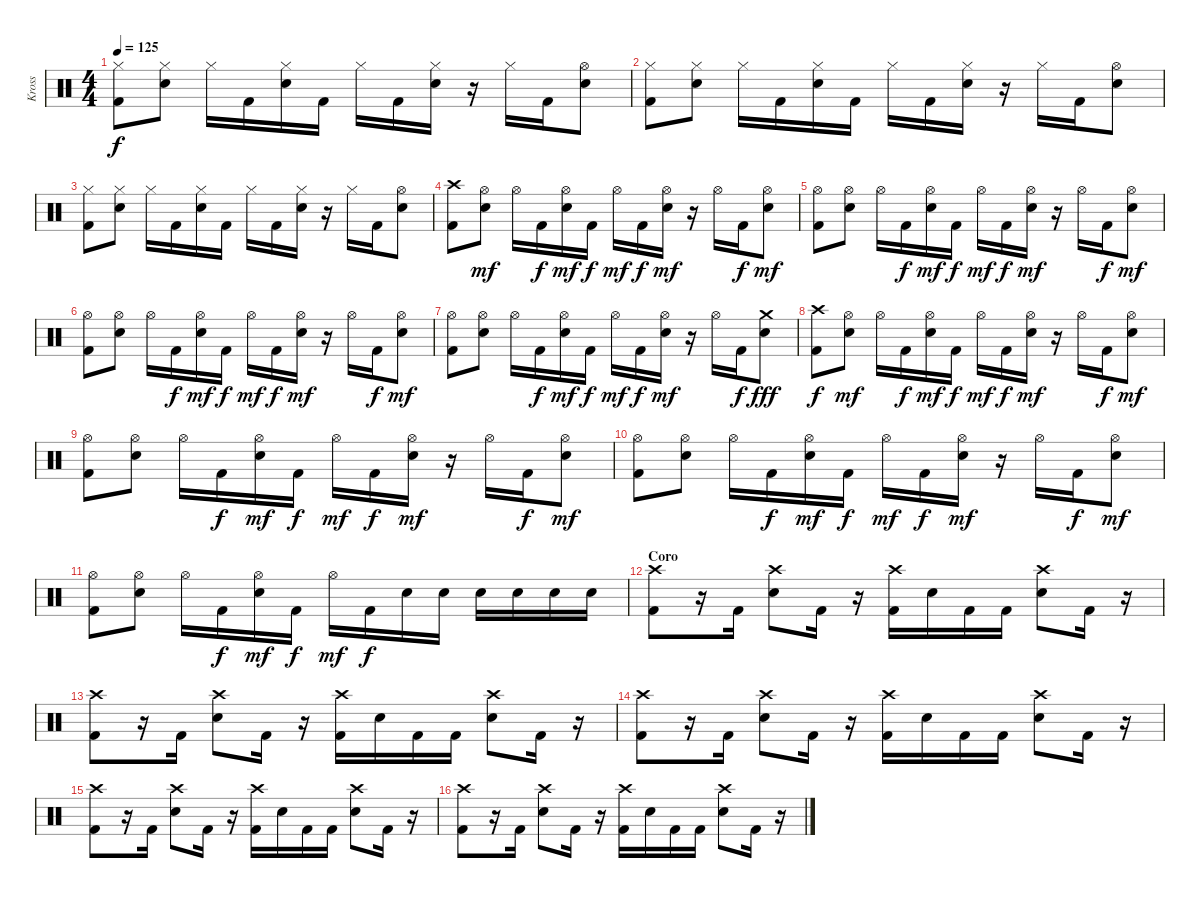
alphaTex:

\track ("Kross" "Kross") {instrument percussion}
\staff {score}
\articulation defaults
\ts (4 4)
\tempo 125
\clef neutral
\ks c
("Hi-Hat (closed)" "Kick (hit) 2").8{dy f} ("Hi-Hat (closed)" "Electric Snare (hit)").8 "Hi-Hat (closed)".16 "Kick (hit) 2".16 ("Hi-Hat (closed)" "Electric Snare (hit)").16 "Kick (hit) 2".16 "Hi-Hat (closed)".16 "Kick (hit) 2".16 ("Hi-Hat (closed)" "Electric Snare (hit)").16 r.16 "Hi-Hat (closed)".16 "Kick (hit) 2".16 ("Hi-Hat (open)" "Electric Snare (hit)").8 |
("Hi-Hat (closed)" "Kick (hit) 2").8 ("Hi-Hat (closed)" "Electric Snare (hit)").8 "Hi-Hat (closed)".16 "Kick (hit) 2".16 ("Hi-Hat (closed)" "Electric Snare (hit)").16 "Kick (hit) 2".16 "Hi-Hat (closed)".16 "Kick (hit) 2".16 ("Hi-Hat (closed)" "Electric Snare (hit)").16 r.16 "Hi-Hat (closed)".16 "Kick (hit) 2".16 ("Hi-Hat (open)" "Electric Snare (hit)").8 |
("Hi-Hat (closed)" "Kick (hit) 2").8 ("Hi-Hat (closed)" "Electric Snare (hit)").8 "Hi-Hat (closed)".16 "Kick (hit) 2".16 ("Hi-Hat (closed)" "Electric Snare (hit)").16 "Kick (hit) 2".16 "Hi-Hat (closed)".16 "Kick (hit) 2".16 ("Hi-Hat (closed)" "Electric Snare (hit)").16 r.16 "Hi-Hat (closed)".16 "Kick (hit) 2".16 ("Hi-Hat (open)" "Electric Snare (hit)").8 |
("Crash high (hit)" "Kick (hit) 2").8 ("Hi-Hat (open)" "Electric Snare (hit)").8{dy mf} "Hi-Hat (open)".16 "Kick (hit) 2".16{dy f} ("Hi-Hat (open)" "Electric Snare (hit)").16{dy mf} "Kick (hit) 2".16{dy f} "Hi-Hat (open)".16{dy mf} "Kick (hit) 2".16{dy f} ("Hi-Hat (open)" "Electric Snare (hit)").16{dy mf} r.16 "Hi-Hat (open)".16 "Kick (hit) 2".16{dy f} ("Hi-Hat (open)" "Electric Snare (hit)").8{dy mf} |
("Hi-Hat (open)" "Kick (hit) 2").8 ("Hi-Hat (open)" "Electric Snare (hit)").8 "Hi-Hat (open)".16 "Kick (hit) 2".16{dy f} ("Hi-Hat (open)" "Electric Snare (hit)").16{dy mf} "Kick (hit) 2".16{dy f} "Hi-Hat (open)".16{dy mf} "Kick (hit) 2".16{dy f} ("Hi-Hat (open)" "Electric Snare (hit)").16{dy mf} r.16 "Hi-Hat (open)".16 "Kick (hit) 2".16{dy f} ("Hi-Hat (open)" "Electric Snare (hit)").8{dy mf} |
("Hi-Hat (open)" "Kick (hit) 2").8 ("Hi-Hat (open)" "Electric Snare (hit)").8 "Hi-Hat (open)".16 "Kick (hit) 2".16{dy f} ("Hi-Hat (open)" "Electric Snare (hit)").16{dy mf} "Kick (hit) 2".16{dy f} "Hi-Hat (open)".16{dy mf} "Kick (hit) 2".16{dy f} ("Hi-Hat (open)" "Electric Snare (hit)").16{dy mf} r.16 "Hi-Hat (open)".16 "Kick (hit) 2".16{dy f} ("Hi-Hat (open)" "Electric Snare (hit)").8{dy mf} |
("Hi-Hat (open)" "Kick (hit) 2").8 ("Hi-Hat (open)" "Electric Snare (hit)").8 "Hi-Hat (open)".16 "Kick (hit) 2".16{dy f} ("Hi-Hat (open)" "Electric Snare (hit)").16{dy mf} "Kick (hit) 2".16{dy f} "Hi-Hat (open)".16{dy mf} "Kick (hit) 2".16{dy f} ("Hi-Hat (open)" "Electric Snare (hit)").16{dy mf} r.16 "Hi-Hat (open)".16 "Kick (hit) 2".16{dy f} ("Crash medium (hit)" "Electric Snare (hit)").8{dy fff} |
("Crash high (hit)" "Kick (hit) 2").8{dy f} ("Hi-Hat (open)" "Electric Snare (hit)").8{dy mf} "Hi-Hat (open)".16 "Kick (hit) 2".16{dy f} ("Hi-Hat (open)" "Electric Snare (hit)").16{dy mf} "Kick (hit) 2".16{dy f} "Hi-Hat (open)".16{dy mf} "Kick (hit) 2".16{dy f} ("Hi-Hat (open)" "Electric Snare (hit)").16{dy mf} r.16 "Hi-Hat (open)".16 "Kick (hit) 2".16{dy f} ("Hi-Hat (open)" "Electric Snare (hit)").8{dy mf} |
("Hi-Hat (open)" "Kick (hit) 2").8 ("Hi-Hat (open)" "Electric Snare (hit)").8 "Hi-Hat (open)".16 "Kick (hit) 2".16{dy f} ("Hi-Hat (open)" "Electric Snare (hit)").16{dy mf} "Kick (hit) 2".16{dy f} "Hi-Hat (open)".16{dy mf} "Kick (hit) 2".16{dy f} ("Hi-Hat (open)" "Electric Snare (hit)").16{dy mf} r.16 "Hi-Hat (open)".16 "Kick (hit) 2".16{dy f} ("Hi-Hat (open)" "Electric Snare (hit)").8{dy mf} |
("Hi-Hat (open)" "Kick (hit) 2").8 ("Hi-Hat (open)" "Electric Snare (hit)").8 "Hi-Hat (open)".16 "Kick (hit) 2".16{dy f} ("Hi-Hat (open)" "Electric Snare (hit)").16{dy mf} "Kick (hit) 2".16{dy f} "Hi-Hat (open)".16{dy mf} "Kick (hit) 2".16{dy f} ("Hi-Hat (open)" "Electric Snare (hit)").16{dy mf} r.16 "Hi-Hat (open)".16 "Kick (hit) 2".16{dy f} ("Hi-Hat (open)" "Electric Snare (hit)").8{dy mf} |
("Hi-Hat (open)" "Kick (hit) 2").8 ("Hi-Hat (open)" "Electric Snare (hit)").8 "Hi-Hat (open)".16 "Kick (hit) 2".16{dy f} ("Hi-Hat (open)" "Electric Snare (hit)").16{dy mf} "Kick (hit) 2".16{dy f} "Hi-Hat (open)".16{dy mf} "Kick (hit) 2".16{dy f} "Electric Snare (hit)".16 "Electric Snare (hit)".16 "Electric Snare (hit)".16 "Electric Snare (hit)".16 "Electric Snare (hit)".16 "Electric Snare (hit)".16 |
\section ("" "Coro")
("Crash high (hit)" "Kick (hit) 2").8 r.16 "Kick (hit) 2".16 ("Crash high (hit)" "Electric Snare (hit)").8 "Kick (hit) 2".16 r.16 ("Crash high (hit)" "Kick (hit) 2").16 "Electric Snare (hit)".16 "Kick (hit) 2".16 "Kick (hit) 2".16 ("Crash high (hit)" "Electric Snare (hit)").8 "Kick (hit) 2".16 r.16 |
("Crash high (hit)" "Kick (hit) 2").8 r.16 "Kick (hit) 2".16 ("Crash high (hit)" "Electric Snare (hit)").8 "Kick (hit) 2".16 r.16 ("Crash high (hit)" "Kick (hit) 2").16 "Electric Snare (hit)".16 "Kick (hit) 2".16 "Kick (hit) 2".16 ("Crash high (hit)" "Electric Snare (hit)").8 "Kick (hit) 2".16 r.16 |
("Crash high (hit)" "Kick (hit) 2").8 r.16 "Kick (hit) 2".16 ("Crash high (hit)" "Electric Snare (hit)").8 "Kick (hit) 2".16 r.16 ("Crash high (hit)" "Kick (hit) 2").16 "Electric Snare (hit)".16 "Kick (hit) 2".16 "Kick (hit) 2".16 ("Crash high (hit)" "Electric Snare (hit)").8 "Kick (hit) 2".16 r.16 |
("Crash high (hit)" "Kick (hit) 2").8 r.16 "Kick (hit) 2".16 ("Crash high (hit)" "Electric Snare (hit)").8 "Kick (hit) 2".16 r.16 ("Crash high (hit)" "Kick (hit) 2").16 "Electric Snare (hit)".16 "Kick (hit) 2".16 "Kick (hit) 2".16 ("Crash high (hit)" "Electric Snare (hit)").8 "Kick (hit) 2".16 r.16 |
("Crash high (hit)" "Kick (hit) 2").8 r.16 "Kick (hit) 2".16 ("Crash high (hit)" "Electric Snare (hit)").8 "Kick (hit) 2".16 r.16 ("Crash high (hit)" "Kick (hit) 2").16 "Electric Snare (hit)".16 "Kick (hit) 2".16 "Kick (hit) 2".16 ("Crash high (hit)" "Electric Snare (hit)").8 "Kick (hit) 2".16 r.16
